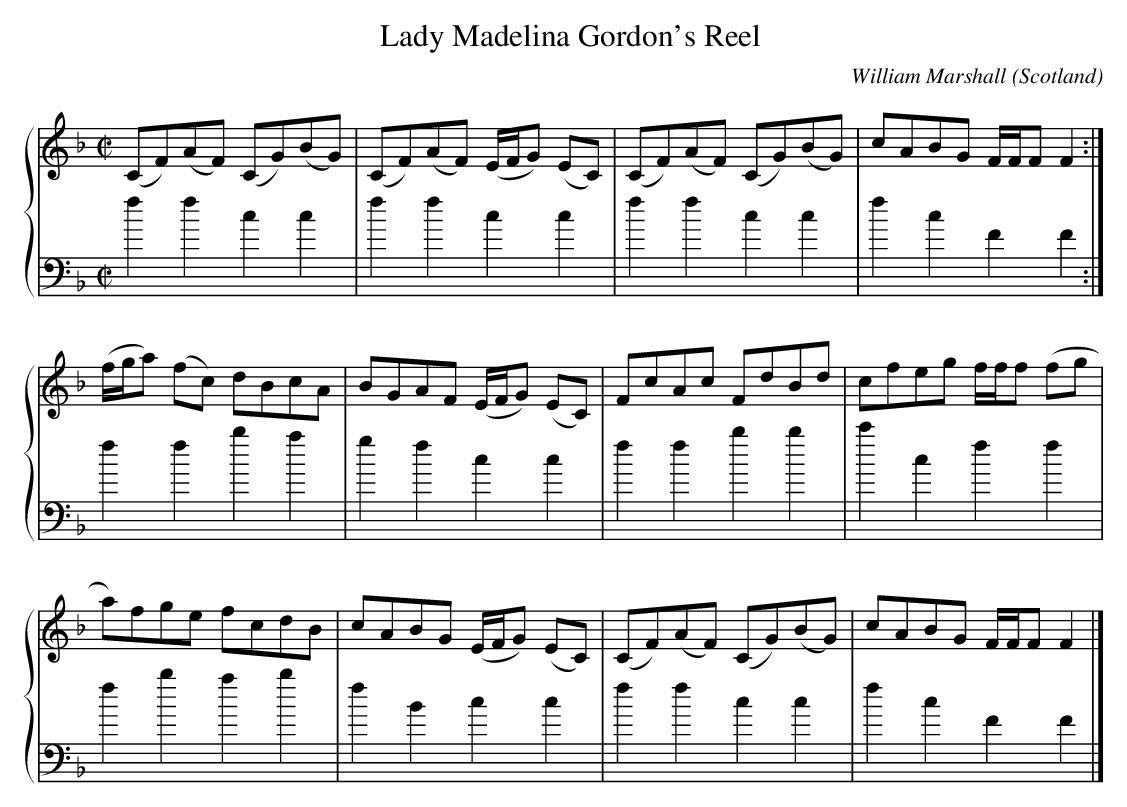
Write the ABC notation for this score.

X:1
T:Lady Madelina Gordon's Reel
C:William Marshall
L:1/8
M:C|
O:Scotland
K:F
%%staves {1 2}
V:1
(CF)(AF) (CG)(BG) | (CF)(AF) (E/F/G) (EC) | (CF)(AF) (CG)(BG) | cABG F/F/F F2 :|
(f/g/a) (fc) dBcA | BGAF (E/F/G) (EC) | FcAc FdBd | cfeg f/f/f (fg |
a)fge fcdB | cABG (E/F/G) (EC) | (CF)(AF) (CG)(BG) | cABG F/F/F F2 |]
V:2 clef=bass
L:1/4
ffcc | ffcc | ffcc | fcFF :| \
ffba | gfcc | ffbb | c'cff | fbab | fBcc | ffcc | fcFF |]
